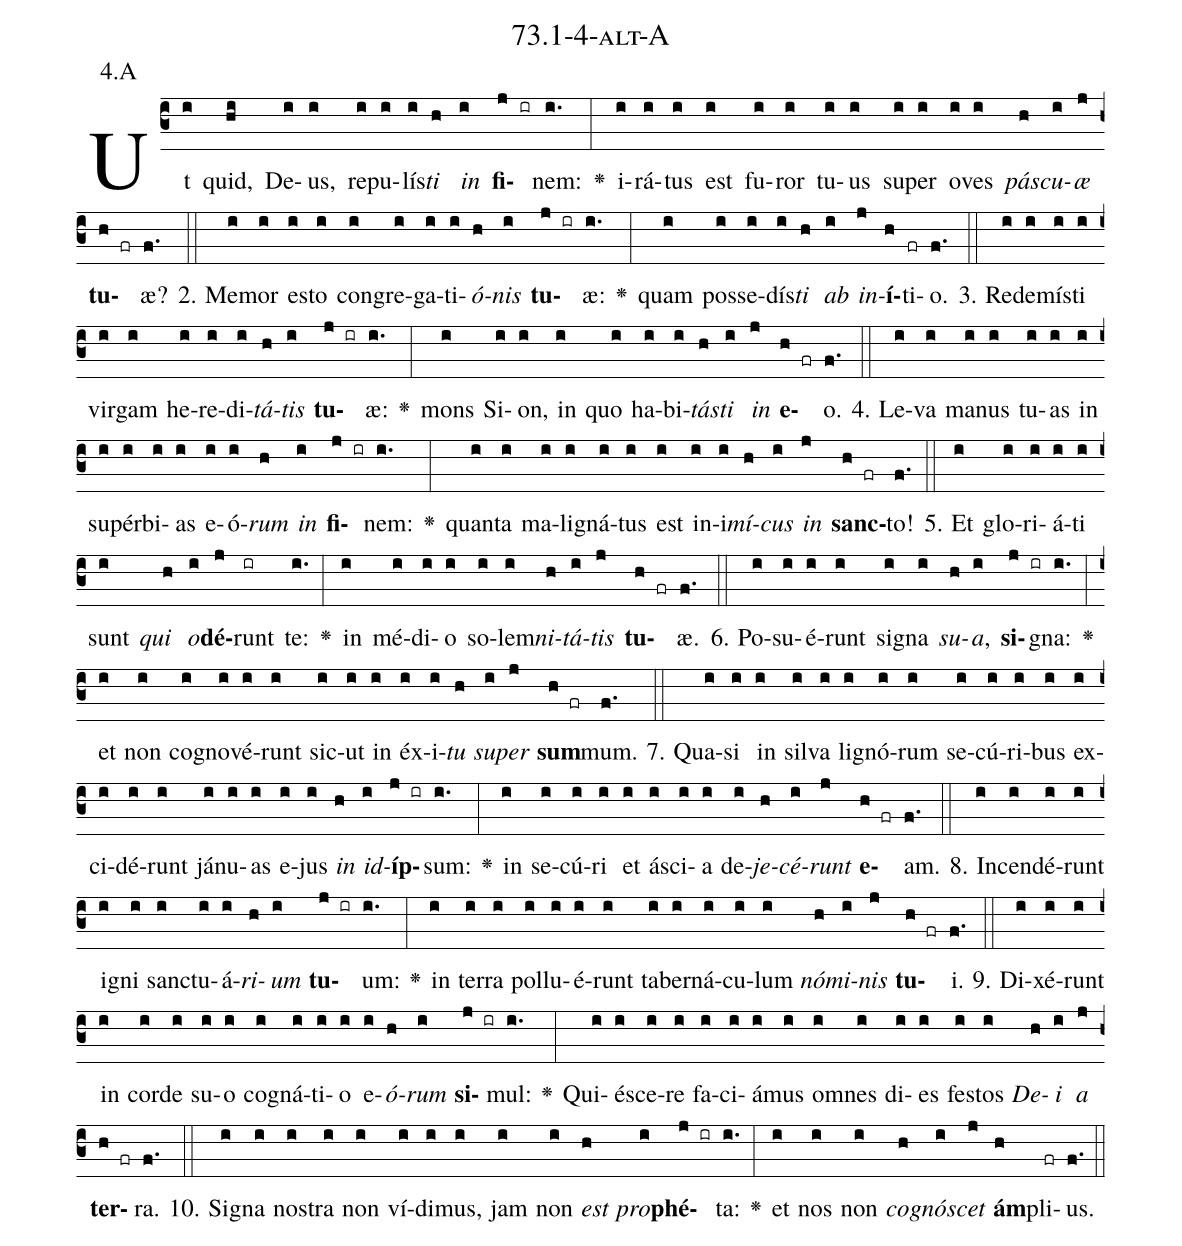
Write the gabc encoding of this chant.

name: 73.1-4-alt-A;
annotation: 4.A;
%%
(c3)Ut(i) quid,(hi) De(i)us,(i) re(i)pu(i)lís(i)<i>ti</i>(h) <i>in</i>(i) <b>fi</b>(j ir)nem:(i.) <v>\greheightstar</v>(:) i(i)rá(i)tus(i) est(i) fu(i)ror(i) tu(i)us(i) su(i)per(i) o(i)ves(i) <i>pás</i>(h)<i>cu</i>(i)<i>æ</i>(j) <b>tu</b>(h fr)æ?(f.) (::)
2. Me(i)mor(i) es(i)to(i) con(i)gre(i)ga(i)ti(i)<i>ó</i>(h)<i>nis</i>(i) <b>tu</b>(j ir)æ:(i.) <v>\greheightstar</v>(:) quam(i) pos(i)se(i)dís(i)<i>ti</i>(h) <i>ab</i>(i) <i>in</i>(j)<b>í</b>(h)ti(fr)o.(f.) (::)
3. Red(i)e(i)mís(i)ti(i) vir(i)gam(i) he(i)re(i)di(i)<i>tá</i>(h)<i>tis</i>(i) <b>tu</b>(j ir)æ:(i.) <v>\greheightstar</v>(:) mons(i) Si(i)on,(i) in(i) quo(i) ha(i)bi(i)<i>tás</i>(h)<i>ti</i>(i) <i>in</i>(j) <b>e</b>(h fr)o.(f.) (::)
4. Le(i)va(i) ma(i)nus(i) tu(i)as(i) in(i) su(i)pér(i)bi(i)as(i) e(i)ó(i)<i>rum</i>(h) <i>in</i>(i) <b>fi</b>(j ir)nem:(i.) <v>\greheightstar</v>(:) quan(i)ta(i) ma(i)li(i)gná(i)tus(i) est(i) in(i)i(i)<i>mí</i>(h)<i>cus</i>(i) <i>in</i>(j) <b>sanc</b>(h fr)to!(f.) (::)
5. Et(i) glo(i)ri(i)á(i)ti(i) sunt(i) <i>qui</i>(h) <i>o</i>(i)<b>dé</b>(j)runt(ir) te:(i.) <v>\greheightstar</v>(:) in(i) mé(i)di(i)o(i) so(i)lem(i)<i>ni</i>(h)<i>tá</i>(i)<i>tis</i>(j) <b>tu</b>(h fr)æ.(f.) (::)
6. Po(i)su(i)é(i)runt(i) si(i)gna(i) <i>su</i>(h)<i>a</i>,(i) <b>si</b>(j ir)gna:(i.) <v>\greheightstar</v>(:) et(i) non(i) co(i)gno(i)vé(i)runt(i) sic(i)ut(i) in(i) éx(i)i(i)<i>tu</i>(h) <i>su</i>(i)<i>per</i>(j) <b>sum</b>(h fr)mum.(f.) (::)
7. Qua(i)si(i) in(i) sil(i)va(i) li(i)gnó(i)rum(i) se(i)cú(i)ri(i)bus(i) ex(i)ci(i)dé(i)runt(i) já(i)nu(i)as(i) e(i)jus(i) <i>in</i>(h) <i>id</i>(i)<b>íp</b>(j ir)sum:(i.) <v>\greheightstar</v>(:) in(i) se(i)cú(i)ri(i) et(i) á(i)sci(i)a(i) de(i)<i>je</i>(h)<i>cé</i>(i)<i>runt</i>(j) <b>e</b>(h fr)am.(f.) (::)
8. In(i)cen(i)dé(i)runt(i) i(i)gni(i) sanc(i)tu(i)á(i)<i>ri</i>(h)<i>um</i>(i) <b>tu</b>(j ir)um:(i.) <v>\greheightstar</v>(:) in(i) ter(i)ra(i) pol(i)lu(i)é(i)runt(i) ta(i)ber(i)ná(i)cu(i)lum(i) <i>nó</i>(h)<i>mi</i>(i)<i>nis</i>(j) <b>tu</b>(h fr)i.(f.) (::)
9. Di(i)xé(i)runt(i) in(i) cor(i)de(i) su(i)o(i) co(i)gná(i)ti(i)o(i) e(i)<i>ó</i>(h)<i>rum</i>(i) <b>si</b>(j ir)mul:(i.) <v>\greheightstar</v>(:) Qui(i)é(i)sce(i)re(i) fa(i)ci(i)á(i)mus(i) om(i)nes(i) di(i)es(i) fes(i)tos(i) <i>De</i>(h)<i>i</i>(i) <i>a</i>(j) <b>ter</b>(h fr)ra.(f.) (::)
10. Si(i)gna(i) nos(i)tra(i) non(i) ví(i)di(i)mus,(i) jam(i) non(i) <i>est</i>(h) <i>pro</i>(i)<b>phé</b>(j ir)ta:(i.) <v>\greheightstar</v>(:) et(i) nos(i) non(i) <i>co</i>(h)<i>gnó</i>(i)<i>scet</i>(j) <b>ám</b>(h)pli(fr)us.(f.) (::)
